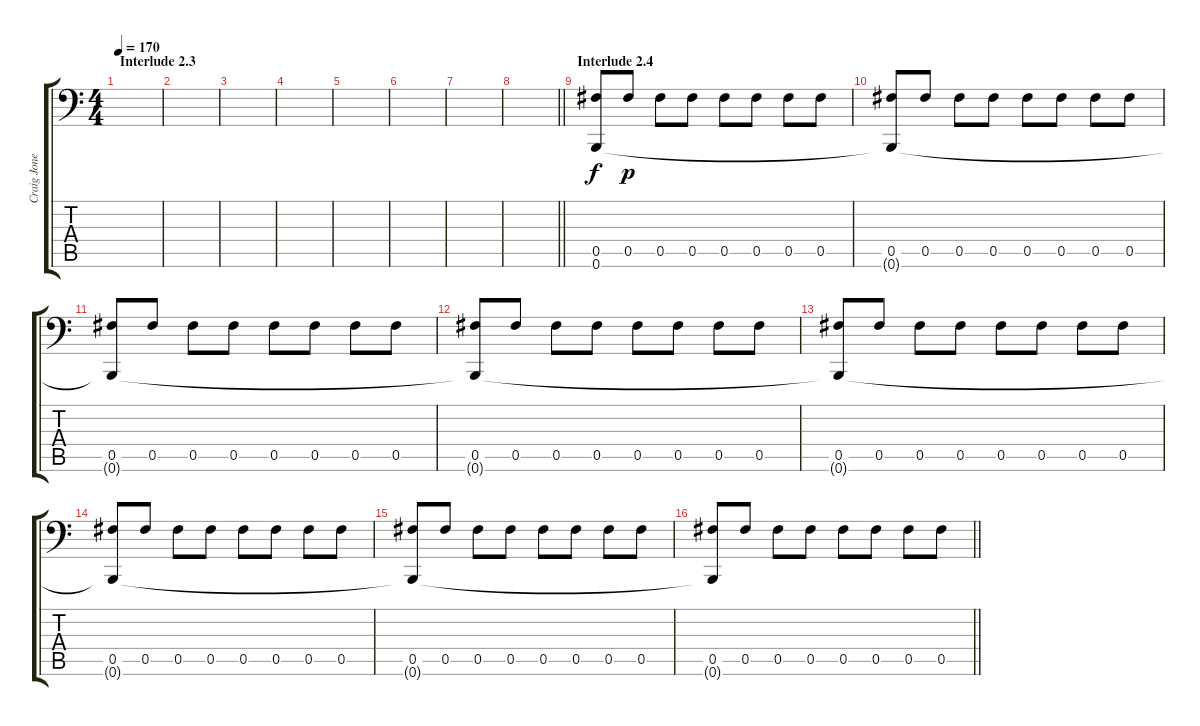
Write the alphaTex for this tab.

\track ("Craig Jones" "Craig Jone") {instrument guitarharmonics}
\staff {score tabs}
\tuning (Db6 Ab3 E3 B2 Gb2 B0) {hide}
\ts (4 4)
\section ("" "Interlude 2.3")
\tempo 170
\clef f4
\ks c
|
|
|
|
|
|
|
\barLineRight lightlight
|
\section ("" "Interlude 2.4")
(0.5 0.6).8{volume 10 instrument guitarharmonics} 0.5.8{dy p} 0.5.8 0.5.8 0.5.8 0.5.8 0.5.8 0.5.8 |
(0.5 0.6{t}).8 0.5.8 0.5.8 0.5.8 0.5.8 0.5.8 0.5.8 0.5.8 |
(0.5 0.6{t}).8 0.5.8 0.5.8 0.5.8 0.5.8 0.5.8 0.5.8 0.5.8 |
(0.5 0.6{t}).8 0.5.8 0.5.8 0.5.8 0.5.8 0.5.8 0.5.8 0.5.8 |
(0.5 0.6{t}).8 0.5.8 0.5.8 0.5.8 0.5.8 0.5.8 0.5.8 0.5.8 |
(0.5 0.6{t}).8 0.5.8 0.5.8 0.5.8 0.5.8 0.5.8 0.5.8 0.5.8 |
(0.5 0.6{t}).8 0.5.8 0.5.8 0.5.8 0.5.8 0.5.8 0.5.8 0.5.8 |
\barLineRight lightlight
(0.5 0.6{t}).8 0.5.8 0.5.8 0.5.8 0.5.8 0.5.8 0.5.8 0.5.8
